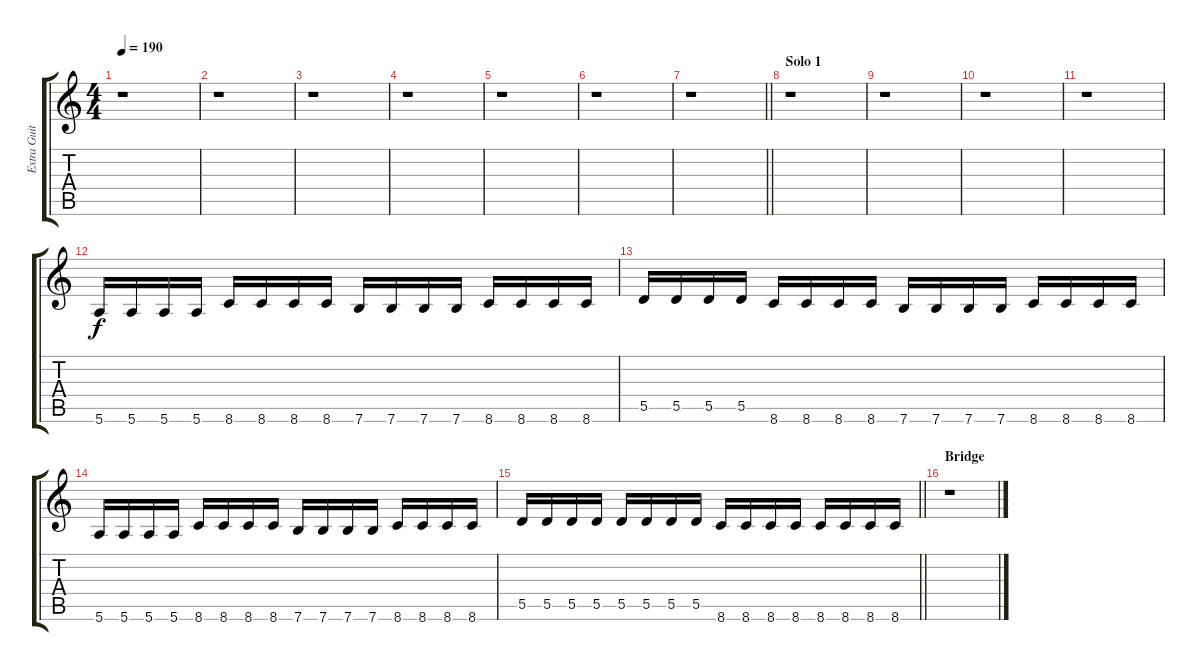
\track ("Extra Guitar Parts" "Extra Guit") {instrument distortionguitar}
\staff {score tabs}
\tuning (E4 B3 G3 D3 A2 E2) {hide}
\ts (4 4)
\tempo 190
\clef g2
\ks c
r.1{dy f} |
r.1 |
r.1 |
r.1 |
r.1 |
r.1 |
\barLineRight lightlight
r.1 |
\section ("" "Solo 1")
r.1 |
r.1 |
r.1 |
r.1 |
5.6.16 5.6.16 5.6.16 5.6.16 8.6.16 8.6.16 8.6.16 8.6.16 7.6.16 7.6.16 7.6.16 7.6.16 8.6.16 8.6.16 8.6.16 8.6.16 |
5.5.16 5.5.16 5.5.16 5.5.16 8.6.16 8.6.16 8.6.16 8.6.16 7.6.16 7.6.16 7.6.16 7.6.16 8.6.16 8.6.16 8.6.16 8.6.16 |
5.6.16 5.6.16 5.6.16 5.6.16 8.6.16 8.6.16 8.6.16 8.6.16 7.6.16 7.6.16 7.6.16 7.6.16 8.6.16 8.6.16 8.6.16 8.6.16 |
\barLineRight lightlight
5.5.16 5.5.16 5.5.16 5.5.16 5.5.16 5.5.16 5.5.16 5.5.16 8.6.16 8.6.16 8.6.16 8.6.16 8.6.16 8.6.16 8.6.16 8.6.16 |
\section ("" "Bridge")
r.1
